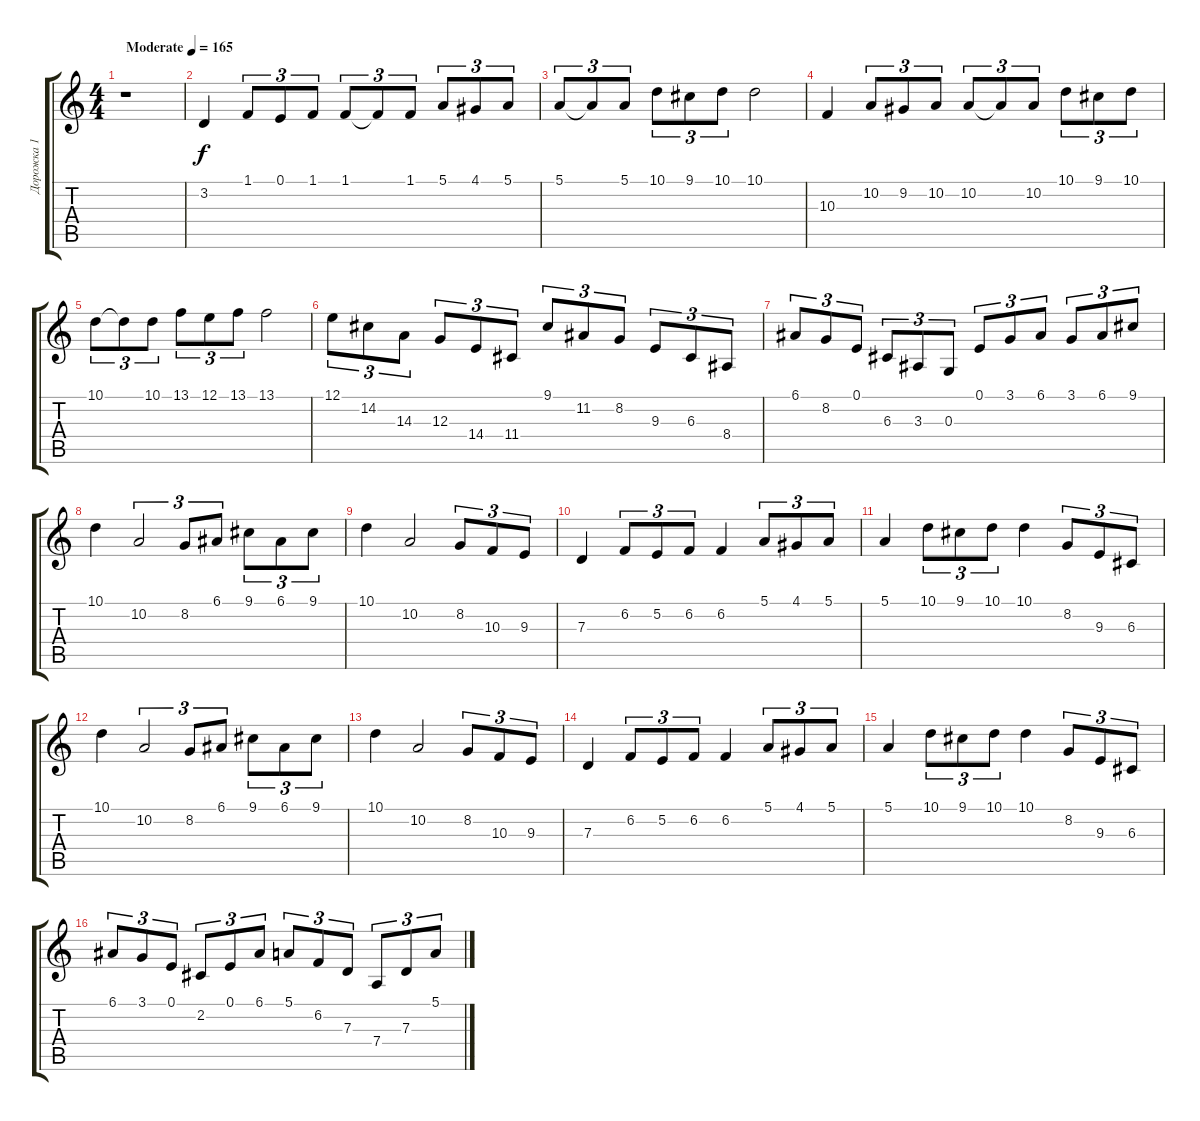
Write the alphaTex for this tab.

\track ("Дорожка 1" "Дорожка 1") {instrument lead2sawtooth}
\staff {score tabs}
\tuning (E4 B3 G3 D3 A2 E2) {hide}
\ts (4 4)
\tempo (165 "Moderate")
\clef g2
\ks c
r.1{dy f instrument lead2sawtooth} |
3.2.4 1.1.8{tu (3 2)} 0.1.8{tu (3 2)} 1.1.8{tu (3 2)} 1.1.8{tu (3 2)} 1.1{t}.8{tu (3 2)} 1.1.8{tu (3 2)} 5.1.8{tu (3 2)} 4.1.8{tu (3 2)} 5.1.8{tu (3 2)} |
5.1.8{tu (3 2)} 5.1{t}.8{tu (3 2)} 5.1.8{tu (3 2)} 10.1.8{tu (3 2)} 9.1.8{tu (3 2)} 10.1.8{tu (3 2)} 10.1.2 |
10.3.4 10.2.8{tu (3 2)} 9.2.8{tu (3 2)} 10.2.8{tu (3 2)} 10.2.8{tu (3 2)} 10.2{t}.8{tu (3 2)} 10.2.8{tu (3 2)} 10.1.8{tu (3 2)} 9.1.8{tu (3 2)} 10.1.8{tu (3 2)} |
10.1.8{tu (3 2)} 10.1{t}.8{tu (3 2)} 10.1.8{tu (3 2)} 13.1.8{tu (3 2)} 12.1.8{tu (3 2)} 13.1.8{tu (3 2)} 13.1.2 |
12.1.8{tu (3 2)} 14.2.8{tu (3 2)} 14.3.8{tu (3 2)} 12.3.8{tu (3 2)} 14.4.8{tu (3 2)} 11.4.8{tu (3 2)} 9.1.8{tu (3 2)} 11.2.8{tu (3 2)} 8.2.8{tu (3 2)} 9.3.8{tu (3 2)} 6.3.8{tu (3 2)} 8.4.8{tu (3 2)} |
6.1.8{tu (3 2)} 8.2.8{tu (3 2)} 0.1.8{tu (3 2)} 6.3.8{tu (3 2)} 3.3.8{tu (3 2)} 0.3.8{tu (3 2)} 0.1.8{tu (3 2)} 3.1.8{tu (3 2)} 6.1.8{tu (3 2)} 3.1.8{tu (3 2)} 6.1.8{tu (3 2)} 9.1.8{tu (3 2)} |
10.1.4 10.2.2{tu (3 2)} 8.2.8{tu (3 2)} 6.1.8{tu (3 2)} 9.1.8{tu (3 2)} 6.1.8{tu (3 2)} 9.1.8{tu (3 2)} |
10.1.4 10.2.2 8.2.8{tu (3 2)} 10.3.8{tu (3 2)} 9.3.8{tu (3 2)} |
7.3.4 6.2.8{tu (3 2)} 5.2.8{tu (3 2)} 6.2.8{tu (3 2)} 6.2.4 5.1.8{tu (3 2)} 4.1.8{tu (3 2)} 5.1.8{tu (3 2)} |
5.1.4 10.1.8{tu (3 2)} 9.1.8{tu (3 2)} 10.1.8{tu (3 2)} 10.1.4 8.2.8{tu (3 2)} 9.3.8{tu (3 2)} 6.3.8{tu (3 2)} |
10.1.4 10.2.2{tu (3 2)} 8.2.8{tu (3 2)} 6.1.8{tu (3 2)} 9.1.8{tu (3 2)} 6.1.8{tu (3 2)} 9.1.8{tu (3 2)} |
10.1.4 10.2.2 8.2.8{tu (3 2)} 10.3.8{tu (3 2)} 9.3.8{tu (3 2)} |
7.3.4 6.2.8{tu (3 2)} 5.2.8{tu (3 2)} 6.2.8{tu (3 2)} 6.2.4 5.1.8{tu (3 2)} 4.1.8{tu (3 2)} 5.1.8{tu (3 2)} |
5.1.4 10.1.8{tu (3 2)} 9.1.8{tu (3 2)} 10.1.8{tu (3 2)} 10.1.4 8.2.8{tu (3 2)} 9.3.8{tu (3 2)} 6.3.8{tu (3 2)} |
6.1.8{tu (3 2)} 3.1.8{tu (3 2)} 0.1.8{tu (3 2)} 2.2.8{tu (3 2)} 0.1.8{tu (3 2)} 6.1.8{tu (3 2)} 5.1.8{tu (3 2)} 6.2.8{tu (3 2)} 7.3.8{tu (3 2)} 7.4.8{tu (3 2)} 7.3.8{tu (3 2)} 5.1.8{tu (3 2)}
